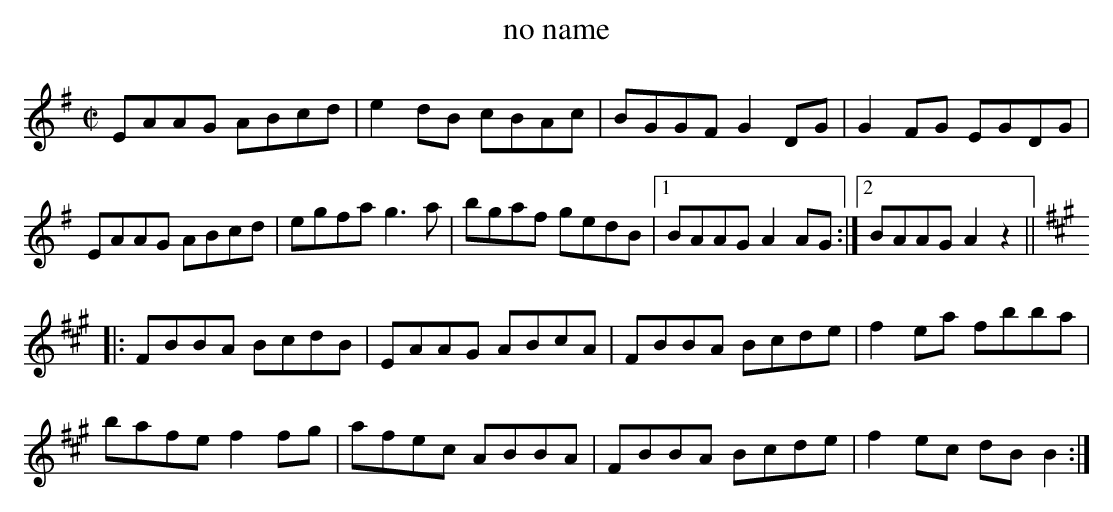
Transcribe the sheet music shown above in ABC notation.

X:1
T:no name
M:C|
K:Ador
EAAG ABcd|e2dB cBAc|BGGF G2DG|G2FG EGDG|
EAAG ABcd|egfa g3a|bgaf gedB|1 BAAG A2AG:|2 BAAG A2z2||
K:Bdor
|:FBBA BcdB|EAAG ABcA|FBBA Bcde|f2ea fbba|
bafe f2fg|afec ABBA|FBBA Bcde|f2ec dBB2:|
